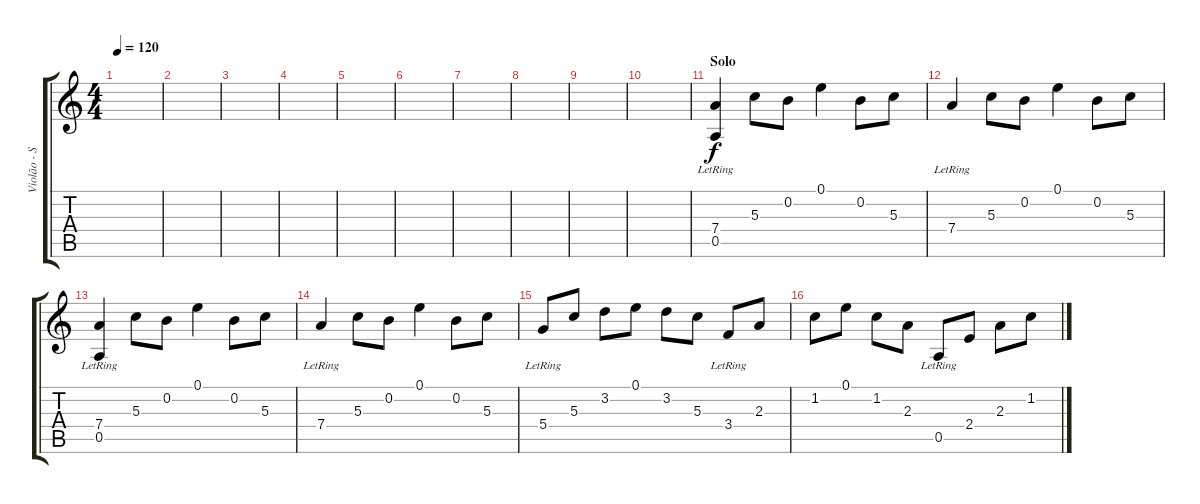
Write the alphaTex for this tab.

\track ("Violão - Solo" "Violão - S") {instrument acousticguitarnylon}
\staff {score tabs}
\tuning (E4 B3 G3 D3 A2 E2) {hide}
\ts (4 4)
\tempo 120
\clef g2
\ks c
|
|
|
|
|
|
|
|
|
|
\section ("" "Solo")
(7.4{lr} 0.5{lr}).4 5.3.8 0.2.8 0.1.4 0.2.8 5.3.8 |
7.4{lr}.4 5.3.8 0.2.8 0.1.4 0.2.8 5.3.8 |
(7.4{lr} 0.5{lr}).4 5.3.8 0.2.8 0.1.4 0.2.8 5.3.8 |
7.4{lr}.4 5.3.8 0.2.8 0.1.4 0.2.8 5.3.8 |
5.4{lr}.8 5.3.8 3.2.8 0.1.8 3.2.8 5.3.8 3.4{lr}.8 2.3.8 |
1.2.8 0.1.8 1.2.8 2.3.8 0.5{lr}.8 2.4.8 2.3.8 1.2.8
